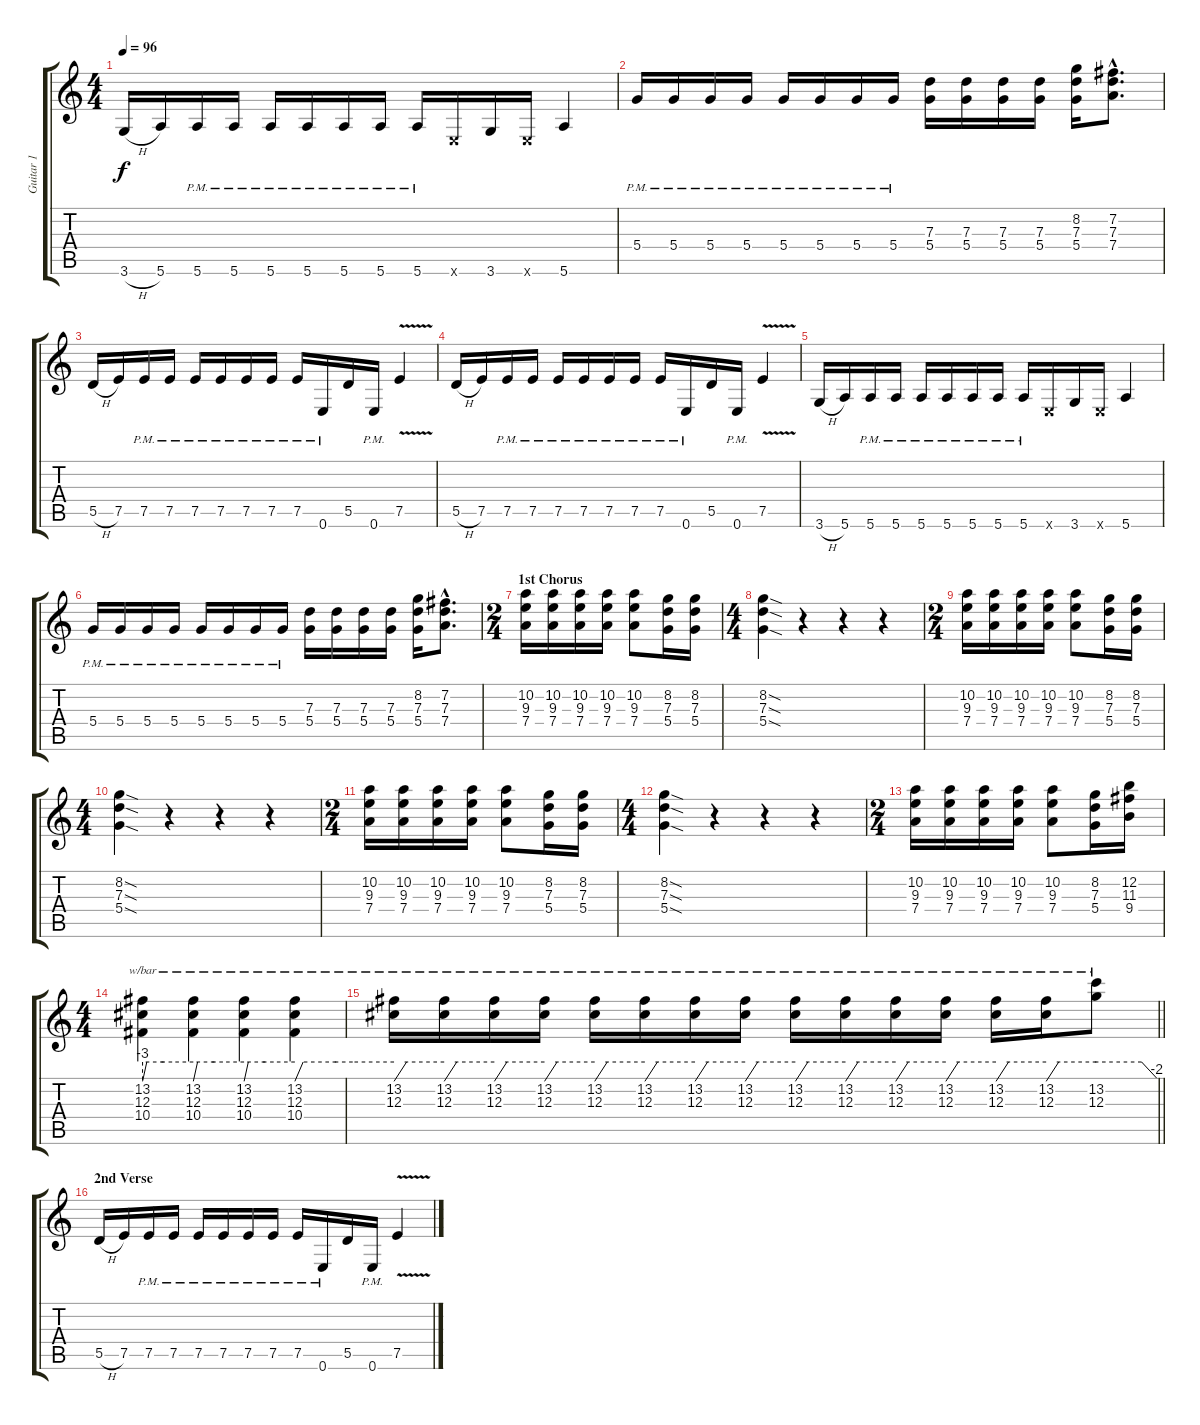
\track ("Guitar 1" "Guitar 1") {instrument overdrivenguitar}
\staff {score tabs}
\tuning (E4 B3 G3 D3 A2 E2) {hide}
\ts (4 4)
\tempo 96
\clef g2
\ks c
3.6{h}.16{dy f} 5.6.16 5.6{pm}.16 5.6{pm}.16 5.6{pm}.16 5.6{pm}.16 5.6{pm}.16 5.6{pm}.16 5.6{pm}.16 0.6{x}.16 3.6.16 0.6{x}.16 5.6.4 |
5.4{pm}.16 5.4{pm}.16 5.4{pm}.16 5.4{pm}.16 5.4{pm}.16 5.4{pm}.16 5.4{pm}.16 5.4{pm}.16 (7.3 5.4).16 (7.3 5.4).16 (7.3 5.4).16 (7.3 5.4).16 (8.2 7.3 5.4).16 (7.2{hac} 7.3{hac} 7.4{hac}).8{d} |
5.5{h}.16 7.5.16 7.5{pm}.16 7.5{pm}.16 7.5{pm}.16 7.5{pm}.16 7.5{pm}.16 7.5{pm}.16 7.5{pm}.16 0.6{pm}.16 5.5.16 0.6{pm}.16 7.5{v}.4 |
5.5{h}.16 7.5.16 7.5{pm}.16 7.5{pm}.16 7.5{pm}.16 7.5{pm}.16 7.5{pm}.16 7.5{pm}.16 7.5{pm}.16 0.6{pm}.16 5.5.16 0.6{pm}.16 7.5{v}.4 |
3.6{h}.16 5.6.16 5.6{pm}.16 5.6{pm}.16 5.6{pm}.16 5.6{pm}.16 5.6{pm}.16 5.6{pm}.16 5.6{pm}.16 0.6{x}.16 3.6.16 0.6{x}.16 5.6.4 |
5.4{pm}.16 5.4{pm}.16 5.4{pm}.16 5.4{pm}.16 5.4{pm}.16 5.4{pm}.16 5.4{pm}.16 5.4{pm}.16 (7.3 5.4).16 (7.3 5.4).16 (7.3 5.4).16 (7.3 5.4).16 (8.2 7.3 5.4).16 (7.2{hac} 7.3{hac} 7.4{hac}).8{d} |
\ts (2 4)
\section ("" "1st Chorus")
(10.2 9.3 7.4).16 (10.2 9.3 7.4).16 (10.2 9.3 7.4).16 (10.2 9.3 7.4).16 (10.2 9.3 7.4).8 (8.2 7.3 5.4).16 (8.2 7.3 5.4).16 |
\ts (4 4)
(8.2{sod} 7.3{sod} 5.4{sod}).4 r.4 r.4 r.4 |
\ts (2 4)
(10.2 9.3 7.4).16 (10.2 9.3 7.4).16 (10.2 9.3 7.4).16 (10.2 9.3 7.4).16 (10.2 9.3 7.4).8 (8.2 7.3 5.4).16 (8.2 7.3 5.4).16 |
\ts (4 4)
(8.2{sod} 7.3{sod} 5.4{sod}).4 r.4 r.4 r.4 |
\ts (2 4)
(10.2 9.3 7.4).16 (10.2 9.3 7.4).16 (10.2 9.3 7.4).16 (10.2 9.3 7.4).16 (10.2 9.3 7.4).8 (8.2 7.3 5.4).16 (8.2 7.3 5.4).16 |
\ts (4 4)
(8.2{sod} 7.3{sod} 5.4{sod}).4 r.4 r.4 r.4 |
\ts (2 4)
(10.2 9.3 7.4).16 (10.2 9.3 7.4).16 (10.2 9.3 7.4).16 (10.2 9.3 7.4).16 (10.2 9.3 7.4).8 (8.2 7.3 5.4).16 (12.2 11.3 9.4).16 |
\ts (4 4)
(13.2 12.3 10.4).4{tbe (custom default 0 -12 5 0 25 0 35 0 60 0)} (13.2 12.3 10.4).4{tbe (custom default 0 -12 5 0 25 0 35 0 60 0)} (13.2 12.3 10.4).4{tbe (custom default 0 -12 5 0 25 0 35 0 60 0)} (13.2 12.3 10.4).4{tbe (custom default 0 -12 5 0 25 0 35 0 60 0)} |
\barLineRight lightlight
(13.2 12.3).16{tbe (custom default 0 -12 15 0 60 0)} (13.2 12.3).16{tbe (custom default 0 -12 15 0 60 0)} (13.2 12.3).16{tbe (custom default 0 -12 15 0 60 0)} (13.2 12.3).16{tbe (custom default 0 -12 15 0 60 0)} (13.2 12.3).16{tbe (custom default 0 -12 15 0 60 0)} (13.2 12.3).16{tbe (custom default 0 -12 15 0 60 0)} (13.2 12.3).16{tbe (custom default 0 -12 15 0 60 0)} (13.2 12.3).16{tbe (custom default 0 -12 15 0 60 0)} (13.2 12.3).16{tbe (custom default 0 -12 15 0 60 0)} (13.2 12.3).16{tbe (custom default 0 -12 15 0 60 0)} (13.2 12.3).16{tbe (custom default 0 -12 15 0 60 0)} (13.2 12.3).16{tbe (custom default 0 -12 15 0 60 0)} (13.2 12.3).16{tbe (custom default 0 -12 15 0 60 0)} (13.2 12.3).16{tbe (custom default 0 -12 15 0 60 0)} (13.2 12.3).8{tbe (custom default 0 0 45 0 60 -8)} |
\section ("" "2nd Verse")
5.5{h}.16 7.5.16 7.5{pm}.16 7.5{pm}.16 7.5{pm}.16 7.5{pm}.16 7.5{pm}.16 7.5{pm}.16 7.5{pm}.16 0.6{pm}.16 5.5.16 0.6{pm}.16 7.5{v}.4
